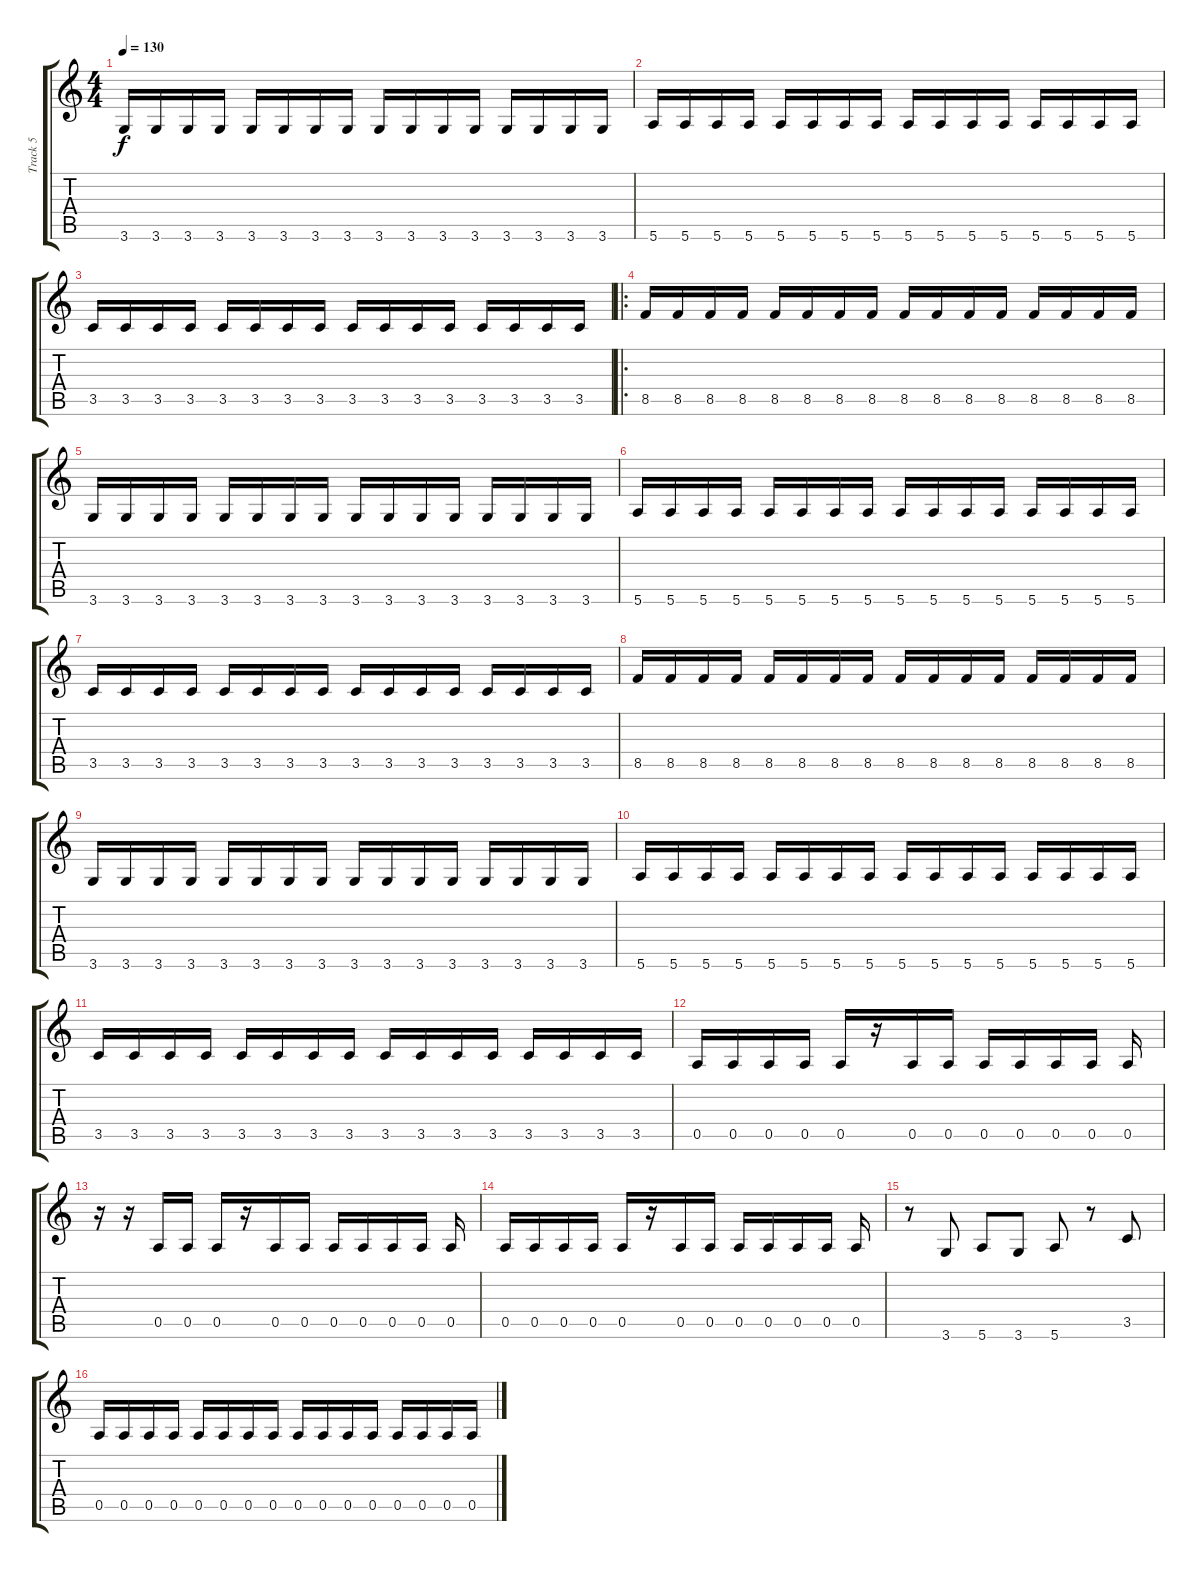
\track ("Track 5" "Track 5") {instrument electricbassfinger}
\staff {score tabs}
\tuning (E4 B3 G3 D3 A2 E2) {hide}
\ts (4 4)
\tempo 130
\clef g2
\ks c
3.6.16{dy f} 3.6.16 3.6.16 3.6.16 3.6.16 3.6.16 3.6.16 3.6.16 3.6.16 3.6.16 3.6.16 3.6.16 3.6.16 3.6.16 3.6.16 3.6.16 |
5.6.16 5.6.16 5.6.16 5.6.16 5.6.16 5.6.16 5.6.16 5.6.16 5.6.16 5.6.16 5.6.16 5.6.16 5.6.16 5.6.16 5.6.16 5.6.16 |
3.5.16 3.5.16 3.5.16 3.5.16 3.5.16 3.5.16 3.5.16 3.5.16 3.5.16 3.5.16 3.5.16 3.5.16 3.5.16 3.5.16 3.5.16 3.5.16 |
\ro
8.5.16 8.5.16 8.5.16 8.5.16 8.5.16 8.5.16 8.5.16 8.5.16 8.5.16 8.5.16 8.5.16 8.5.16 8.5.16 8.5.16 8.5.16 8.5.16 |
3.6.16 3.6.16 3.6.16 3.6.16 3.6.16 3.6.16 3.6.16 3.6.16 3.6.16 3.6.16 3.6.16 3.6.16 3.6.16 3.6.16 3.6.16 3.6.16 |
5.6.16 5.6.16 5.6.16 5.6.16 5.6.16 5.6.16 5.6.16 5.6.16 5.6.16 5.6.16 5.6.16 5.6.16 5.6.16 5.6.16 5.6.16 5.6.16 |
3.5.16 3.5.16 3.5.16 3.5.16 3.5.16 3.5.16 3.5.16 3.5.16 3.5.16 3.5.16 3.5.16 3.5.16 3.5.16 3.5.16 3.5.16 3.5.16 |
8.5.16 8.5.16 8.5.16 8.5.16 8.5.16 8.5.16 8.5.16 8.5.16 8.5.16 8.5.16 8.5.16 8.5.16 8.5.16 8.5.16 8.5.16 8.5.16 |
3.6.16 3.6.16 3.6.16 3.6.16 3.6.16 3.6.16 3.6.16 3.6.16 3.6.16 3.6.16 3.6.16 3.6.16 3.6.16 3.6.16 3.6.16 3.6.16 |
5.6.16 5.6.16 5.6.16 5.6.16 5.6.16 5.6.16 5.6.16 5.6.16 5.6.16 5.6.16 5.6.16 5.6.16 5.6.16 5.6.16 5.6.16 5.6.16 |
3.5.16 3.5.16 3.5.16 3.5.16 3.5.16 3.5.16 3.5.16 3.5.16 3.5.16 3.5.16 3.5.16 3.5.16 3.5.16 3.5.16 3.5.16 3.5.16 |
0.5.16 0.5.16 0.5.16 0.5.16 0.5.16 r.16 0.5.16 0.5.16 0.5.16 0.5.16 0.5.16 0.5.16 0.5.16 |
r.16 r.16 0.5.16 0.5.16 0.5.16 r.16 0.5.16 0.5.16 0.5.16 0.5.16 0.5.16 0.5.16 0.5.16 |
0.5.16 0.5.16 0.5.16 0.5.16 0.5.16 r.16 0.5.16 0.5.16 0.5.16 0.5.16 0.5.16 0.5.16 0.5.16 |
r.8 3.6.8 5.6.8 3.6.8 5.6.8 r.8 3.5.8 |
0.5.16 0.5.16 0.5.16 0.5.16 0.5.16 0.5.16 0.5.16 0.5.16 0.5.16 0.5.16 0.5.16 0.5.16 0.5.16 0.5.16 0.5.16 0.5.16
